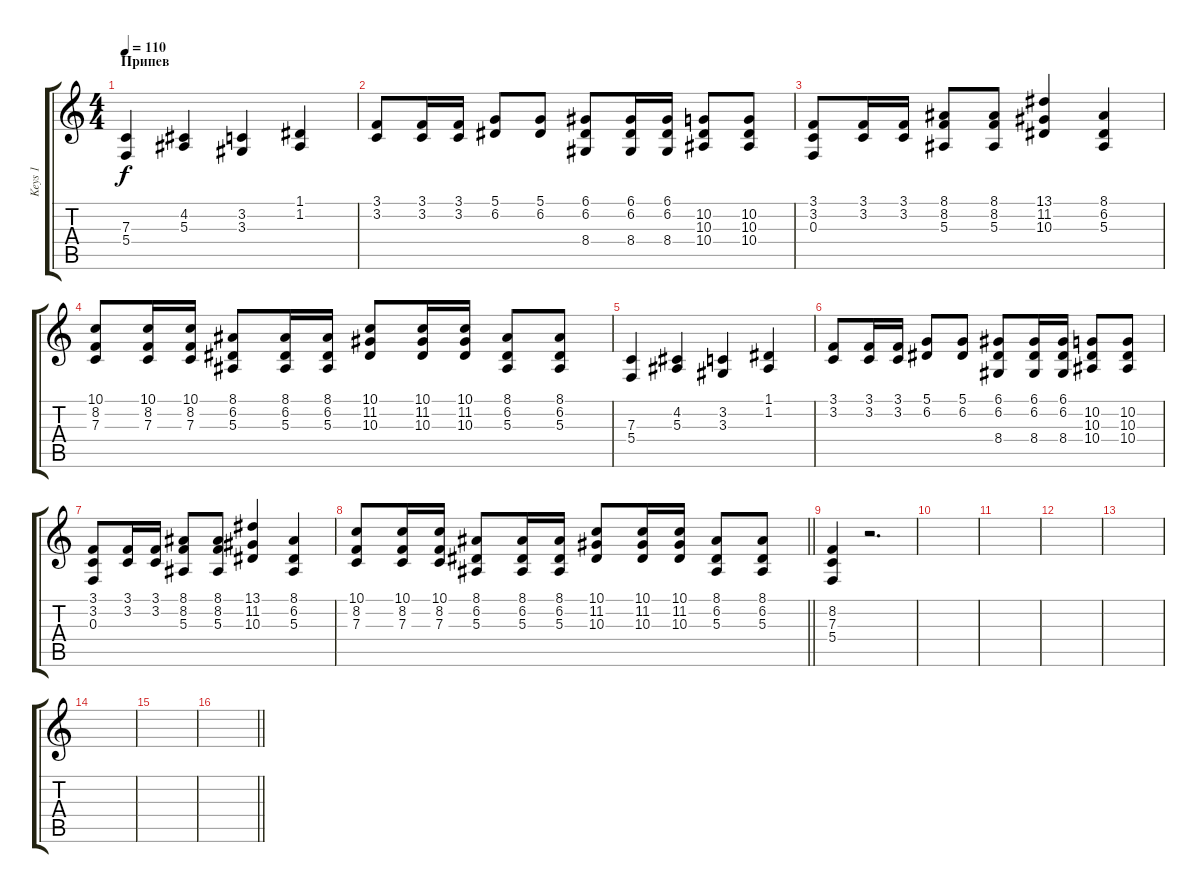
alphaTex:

\track ("Keys 1" "Keys 1") {instrument brasssection}
\staff {score tabs}
\tuning (D4 A3 F3 C3 G2 D2) {hide}
\ts (4 4)
\section ("" "Припев")
\tempo 110
\clef g2
\ks c
(7.3 5.4).4{dy f} (4.2 5.3).4 (3.2 3.3).4 (1.1 1.2).4 |
(3.1 3.2).8 (3.1 3.2).16 (3.1 3.2).16 (5.1 6.2).8 (5.1 6.2).8 (6.1 6.2 8.4).8 (6.1 6.2 8.4).16 (6.1 6.2 8.4).16 (10.2 10.3 10.4).8 (10.2 10.3 10.4).8 |
(3.1 3.2 0.3).8 (3.1 3.2).16 (3.1 3.2).16 (8.1 8.2 5.3).8 (8.1 8.2 5.3).8 (13.1 11.2 10.3).4 (8.1 6.2 5.3).4 |
(10.1 8.2 7.3).8 (10.1 8.2 7.3).16 (10.1 8.2 7.3).16 (8.1 6.2 5.3).8 (8.1 6.2 5.3).16 (8.1 6.2 5.3).16 (10.1 11.2 10.3).8 (10.1 11.2 10.3).16 (10.1 11.2 10.3).16 (8.1 6.2 5.3).8 (8.1 6.2 5.3).8 |
(7.3 5.4).4 (4.2 5.3).4 (3.2 3.3).4 (1.1 1.2).4 |
(3.1 3.2).8 (3.1 3.2).16 (3.1 3.2).16 (5.1 6.2).8 (5.1 6.2).8 (6.1 6.2 8.4).8 (6.1 6.2 8.4).16 (6.1 6.2 8.4).16 (10.2 10.3 10.4).8 (10.2 10.3 10.4).8 |
(3.1 3.2 0.3).8 (3.1 3.2).16 (3.1 3.2).16 (8.1 8.2 5.3).8 (8.1 8.2 5.3).8 (13.1 11.2 10.3).4 (8.1 6.2 5.3).4 |
\barLineRight lightlight
(10.1 8.2 7.3).8 (10.1 8.2 7.3).16 (10.1 8.2 7.3).16 (8.1 6.2 5.3).8 (8.1 6.2 5.3).16 (8.1 6.2 5.3).16 (10.1 11.2 10.3).8 (10.1 11.2 10.3).16 (10.1 11.2 10.3).16 (8.1 6.2 5.3).8 (8.1 6.2 5.3).8 |
(8.2 7.3 5.4).4 r.2{d} |
|
|
|
|
|
|
\barLineRight lightlight
